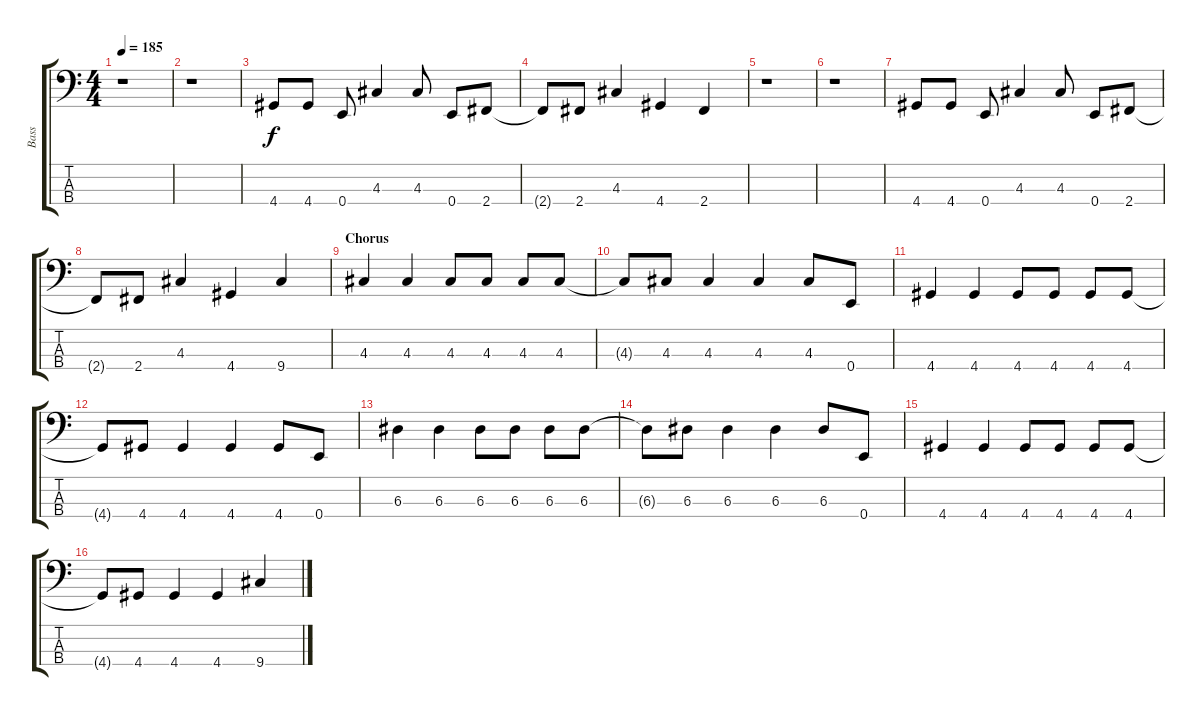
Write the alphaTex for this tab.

\track ("Bass" "Bass") {instrument electricbasspick}
\staff {score tabs}
\tuning (G2 D2 A1 E1) {hide}
\ts (4 4)
\tempo 185
\clef f4
\ks c
r.1{dy f} |
r.1 |
4.4.8 4.4.8 0.4.8 4.3.4 4.3.8 0.4.8 2.4.8 |
2.4{t}.8 2.4.8 4.3.4 4.4.4 2.4.4 |
r.1 |
r.1 |
4.4.8 4.4.8 0.4.8 4.3.4 4.3.8 0.4.8 2.4.8 |
2.4{t}.8 2.4.8 4.3.4 4.4.4 9.4.4 |
\section ("" "Chorus")
4.3.4 4.3.4 4.3.8 4.3.8 4.3.8 4.3.8 |
4.3{t}.8 4.3.8 4.3.4 4.3.4 4.3.8 0.4.8 |
4.4.4 4.4.4 4.4.8 4.4.8 4.4.8 4.4.8 |
4.4{t}.8 4.4.8 4.4.4 4.4.4 4.4.8 0.4.8 |
6.3.4 6.3.4 6.3.8 6.3.8 6.3.8 6.3.8 |
6.3{t}.8 6.3.8 6.3.4 6.3.4 6.3.8 0.4.8 |
4.4.4 4.4.4 4.4.8 4.4.8 4.4.8 4.4.8 |
4.4{t}.8 4.4.8 4.4.4 4.4.4 9.4.4
